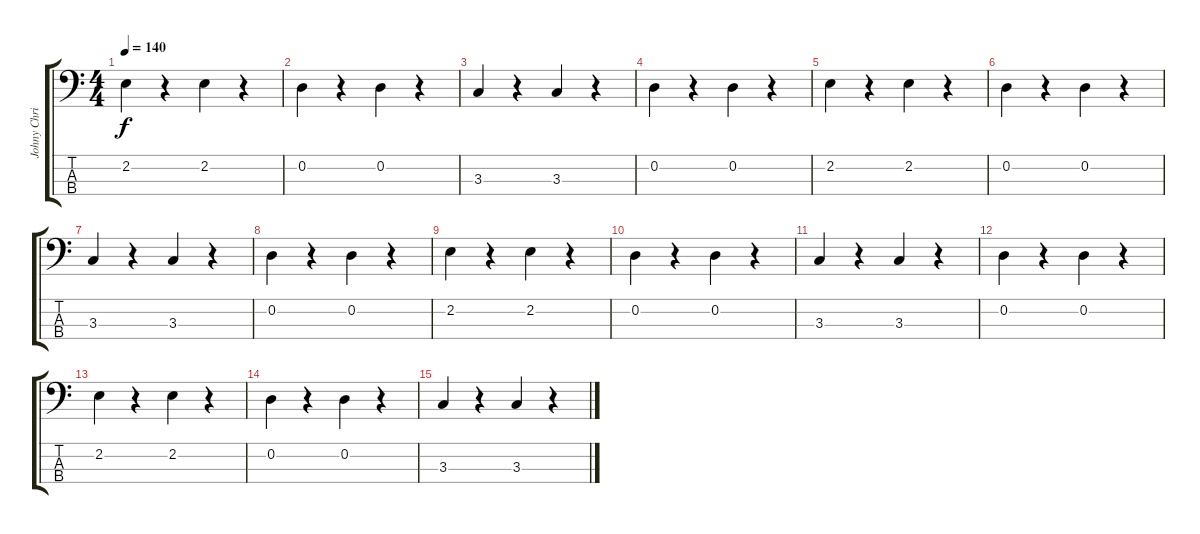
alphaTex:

\track ("Johny Christ" "Johny Chri") {instrument slapbass2}
\staff {score tabs}
\tuning (G2 D2 A1 D1) {hide}
\ts (4 4)
\tempo 140
\clef f4
\ks c
2.2.4{dy f} r.4 2.2.4 r.4 |
0.2.4 r.4 0.2.4 r.4 |
3.3.4 r.4 3.3.4 r.4 |
0.2.4 r.4 0.2.4 r.4 |
2.2.4 r.4 2.2.4 r.4 |
0.2.4 r.4 0.2.4 r.4 |
3.3.4 r.4 3.3.4 r.4 |
0.2.4 r.4 0.2.4 r.4 |
2.2.4 r.4 2.2.4 r.4 |
0.2.4 r.4 0.2.4 r.4 |
3.3.4 r.4 3.3.4 r.4 |
0.2.4 r.4 0.2.4 r.4 |
2.2.4 r.4 2.2.4 r.4 |
0.2.4 r.4 0.2.4 r.4 |
3.3.4 r.4 3.3.4 r.4
